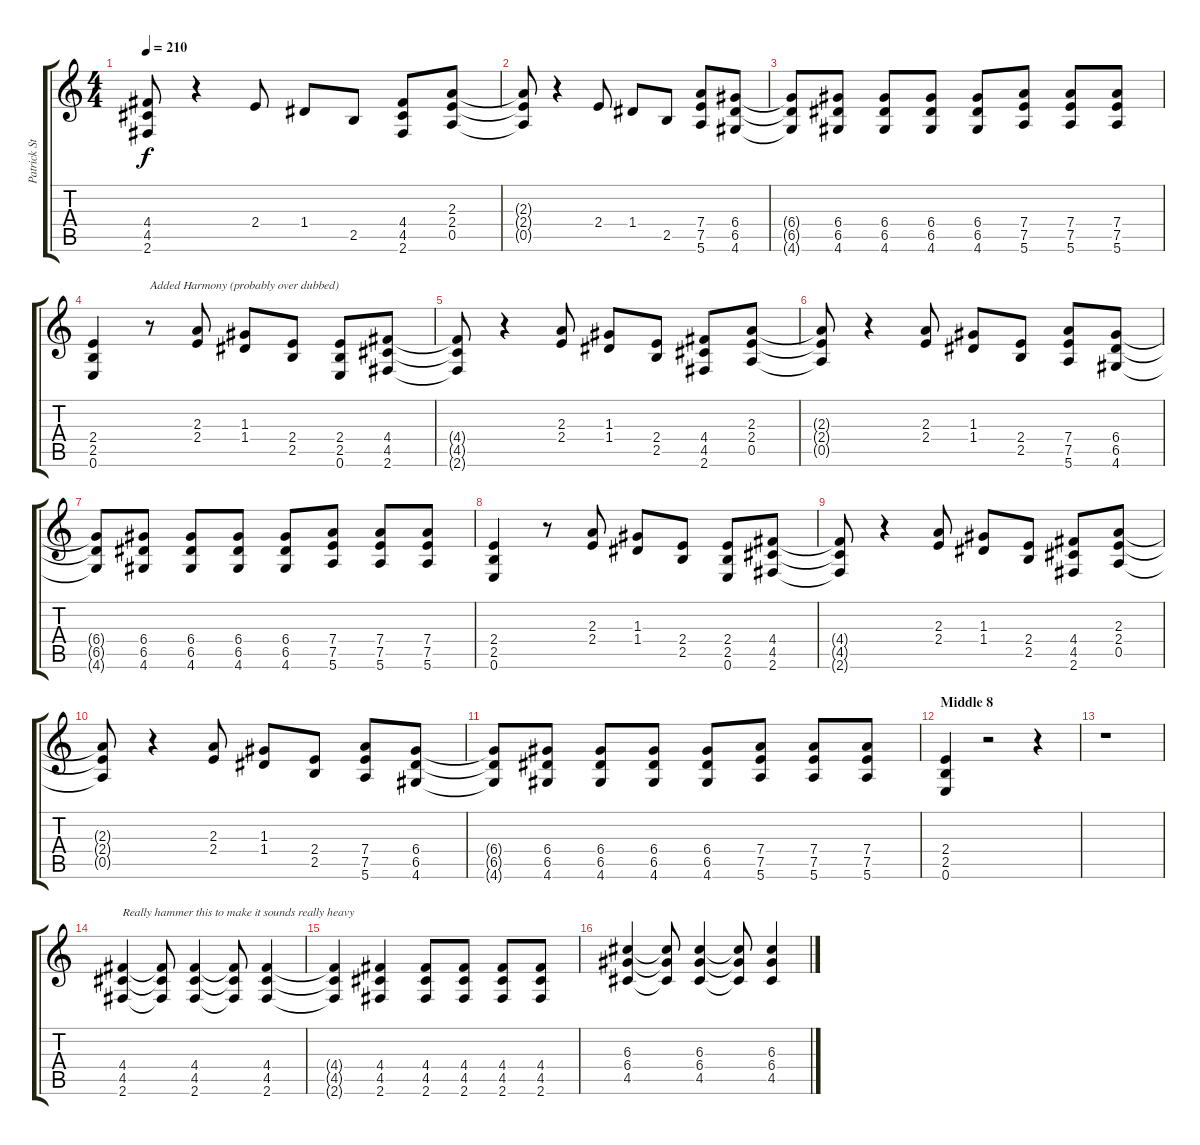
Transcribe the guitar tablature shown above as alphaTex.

\track ("Patrick Stump (Rythmn Guitar)" "Patrick St") {instrument overdrivenguitar}
\staff {score tabs}
\tuning (E4 B3 G3 D3 A2 E2) {hide}
\ts (4 4)
\tempo 210
\clef g2
\ks c
(4.4{t} 4.5{t} 2.6{t}).8{dy f volume 15} r.4 2.4.8 1.4.8 2.5.8 (4.4 4.5 2.6).8 (2.3 2.4 0.5).8 |
(2.3{t} 2.4{t} 0.5{t}).8{volume 15} r.4 2.4.8 1.4.8 2.5.8 (7.4 7.5 5.6).8 (6.4 6.5 4.6).8 |
(6.4{t} 6.5{t} 4.6{t}).8{volume 15} (6.4 6.5 4.6).8 (6.4 6.5 4.6).8 (6.4 6.5 4.6).8 (6.4 6.5 4.6).8 (7.4 7.5 5.6).8 (7.4 7.5 5.6).8 (7.4 7.5 5.6).8 |
(2.4 2.5 0.6).4{volume 15} r.8{txt "Added Harmony (probably over dubbed)"} (2.3 2.4).8 (1.3 1.4).8 (2.4 2.5).8 (2.4 2.5 0.6).8 (4.4 4.5 2.6).8 |
(4.4{t} 4.5{t} 2.6{t}).8{volume 15} r.4 (2.3 2.4).8 (1.3 1.4).8 (2.4 2.5).8 (4.4 4.5 2.6).8 (2.3 2.4 0.5).8 |
(2.3{t} 2.4{t} 0.5{t}).8{volume 15} r.4 (2.3 2.4).8 (1.3 1.4).8 (2.4 2.5).8 (7.4 7.5 5.6).8 (6.4 6.5 4.6).8 |
(6.4{t} 6.5{t} 4.6{t}).8{volume 15} (6.4 6.5 4.6).8 (6.4 6.5 4.6).8 (6.4 6.5 4.6).8 (6.4 6.5 4.6).8 (7.4 7.5 5.6).8 (7.4 7.5 5.6).8 (7.4 7.5 5.6).8 |
(2.4 2.5 0.6).4{volume 15} r.8 (2.3 2.4).8 (1.3 1.4).8 (2.4 2.5).8 (2.4 2.5 0.6).8 (4.4 4.5 2.6).8 |
(4.4{t} 4.5{t} 2.6{t}).8{volume 15} r.4 (2.3 2.4).8 (1.3 1.4).8 (2.4 2.5).8 (4.4 4.5 2.6).8 (2.3 2.4 0.5).8 |
(2.3{t} 2.4{t} 0.5{t}).8{volume 15} r.4 (2.3 2.4).8 (1.3 1.4).8 (2.4 2.5).8 (7.4 7.5 5.6).8 (6.4 6.5 4.6).8 |
(6.4{t} 6.5{t} 4.6{t}).8{volume 15} (6.4 6.5 4.6).8 (6.4 6.5 4.6).8 (6.4 6.5 4.6).8 (6.4 6.5 4.6).8 (7.4 7.5 5.6).8 (7.4 7.5 5.6).8 (7.4 7.5 5.6).8 |
\section ("" "Middle 8")
(2.4 2.5 0.6).4 r.2 r.4 |
r.1 |
(4.4 4.5 2.6).4{txt "Really hammer this to make it sounds really heavy"} (4.4{t} 4.5{t} 2.6{t}).8 (4.4 4.5 2.6).4 (4.4{t} 4.5{t} 2.6{t}).8 (4.4 4.5 2.6).4 |
(4.4{t} 4.5{t} 2.6{t}).4 (4.4 4.5 2.6).4 (4.4 4.5 2.6).8 (4.4 4.5 2.6).8 (4.4 4.5 2.6).8 (4.4 4.5 2.6).8 |
(6.3 6.4 4.5).4 (6.3{t} 6.4{t} 4.5{t}).8 (6.3 6.4 4.5).4 (6.3{t} 6.4{t} 4.5{t}).8 (6.3 6.4 4.5).4
